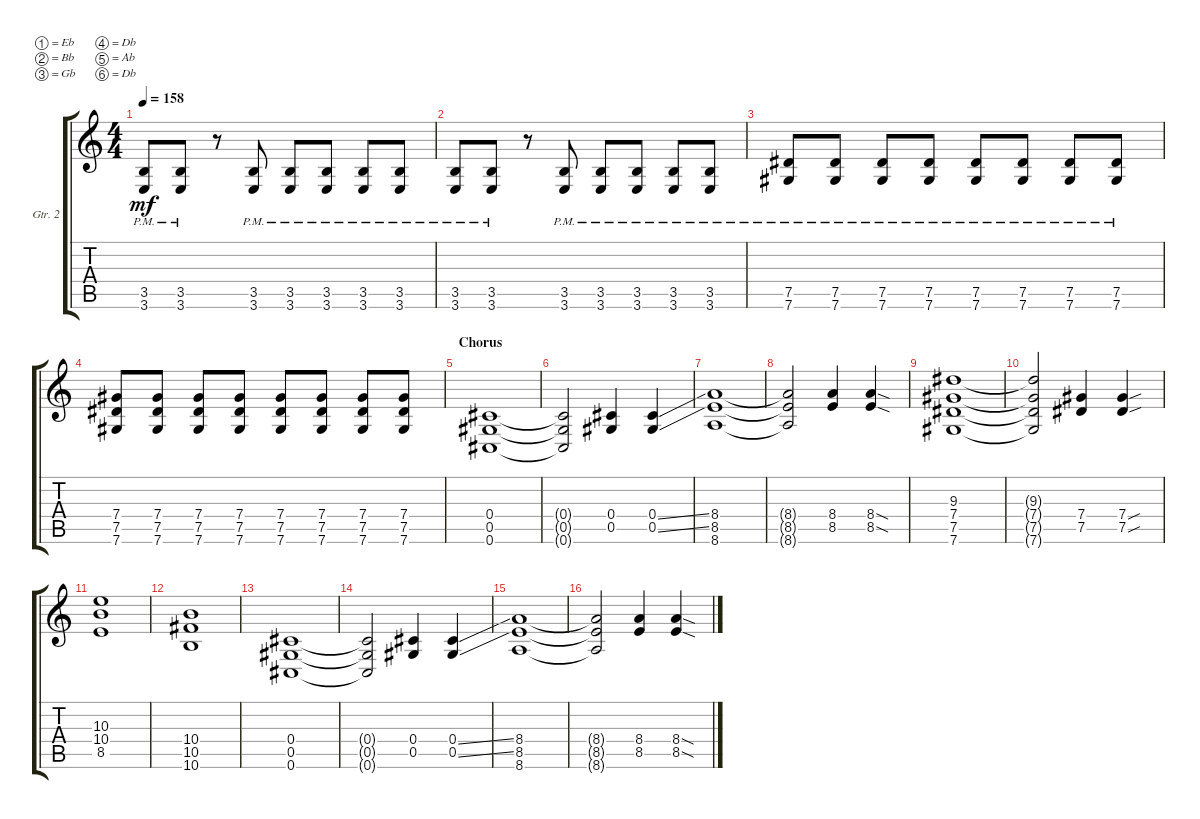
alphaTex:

\defaultSystemsLayout 4
\bracketExtendMode groupsimilarinstruments
\firstSystemTrackNameOrientation horizontal
\otherSystemsTrackNameOrientation horizontal
\track ("Electric Guitar" "Gtr. 2") {instrument overdrivenguitar}
\staff {score tabs}
\tuning (Eb4 Bb3 Gb3 Db3 Ab2 Db2)
\ts (4 4)
\tempo 158
\clef g2
\ks c
(3.6{pm} 3.5{pm}).8{dy mf} (3.5{pm} 3.6{pm}).8 r.8 (3.6{pm} 3.5{pm}).8 (3.6{pm} 3.5{pm}).8 (3.6{pm} 3.5{pm}).8 (3.6{pm} 3.5{pm}).8 (3.6{pm} 3.5{pm}).8 |
(3.6{pm} 3.5{pm}).8 (3.5{pm} 3.6{pm}).8 r.8 (3.6{pm} 3.5{pm}).8 (3.6{pm} 3.5{pm}).8 (3.6{pm} 3.5{pm}).8 (3.6{pm} 3.5{pm}).8 (3.6{pm} 3.5{pm}).8 |
(7.6{pm} 7.5{pm}).8 (7.5{pm} 7.6{pm}).8 (7.5{pm} 7.6{pm}).8 (7.5{pm} 7.6{pm}).8 (7.5{pm} 7.6{pm}).8 (7.5{pm} 7.6{pm}).8 (7.5{pm} 7.6{pm}).8 (7.5{pm} 7.6{pm}).8 |
(7.6 7.5 7.4).8 (7.5 7.6 7.4).8 (7.5 7.6 7.4).8 (7.5 7.6 7.4).8 (7.5 7.6 7.4).8 (7.5 7.6 7.4).8 (7.5 7.6 7.4).8 (7.5 7.6 7.4).8 |
\section ("" "Chorus")
(0.4 0.5 0.6).1 |
(0.6{t} 0.5{t} 0.4{t}).2 (0.4 0.5).4 (0.5{ss} 0.4{ss}).4 |
(8.4 8.5 8.6).1 |
(8.6{t} 8.5{t} 8.4{t}).2 (8.4 8.5).4 (8.5{sod} 8.4{sod}).4 |
(7.5 7.4 9.3 7.6).1 |
(7.6{t} 7.5{t} 7.4{t} 9.3{t}).2 (7.4 7.5).4 (7.5{sou} 7.4{sou}).4 |
(8.5 10.4 10.3).1 |
(10.4 10.5 10.6).1 |
(0.6 0.5 0.4).1 |
(0.4{t} 0.5{t} 0.6{t}).2 (0.5 0.4).4 (0.5{ss} 0.4{ss}).4 |
(8.4 8.5 8.6).1 |
(8.6{t} 8.5{t} 8.4{t}).2 (8.4 8.5).4 (8.5{sod} 8.4{sod}).4
